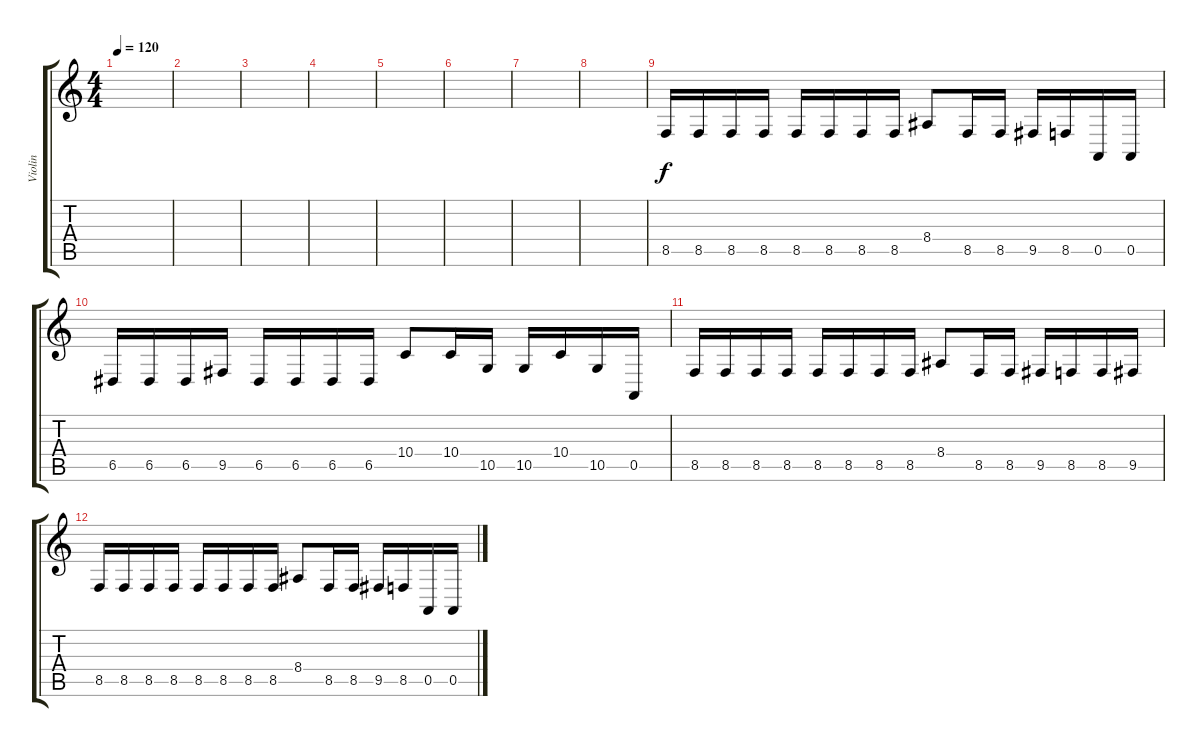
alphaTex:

\track ("Violin" "Violin") {instrument violin}
\staff {score tabs}
\tuning (E4 B3 G3 D3 A2 E2) {hide}
\ts (4 4)
\tempo 120
\clef g2
\ks c
|
|
|
|
|
|
|
|
8.5.16 8.5.16 8.5.16 8.5.16 8.5.16 8.5.16 8.5.16 8.5.16 8.4.8 8.5.16 8.5.16 9.5.16 8.5.16 0.5.16 0.5.16 |
6.5.16 6.5.16 6.5.16 9.5.16 6.5.16 6.5.16 6.5.16 6.5.16 10.4.8 10.4.16 10.5.16 10.5.16 10.4.16 10.5.16 0.5.16 |
8.5.16 8.5.16 8.5.16 8.5.16 8.5.16 8.5.16 8.5.16 8.5.16 8.4.8 8.5.16 8.5.16 9.5.16 8.5.16 8.5.16 9.5.16 |
8.5.16 8.5.16 8.5.16 8.5.16 8.5.16 8.5.16 8.5.16 8.5.16 8.4.8 8.5.16 8.5.16 9.5.16 8.5.16 0.5.16 0.5.16
